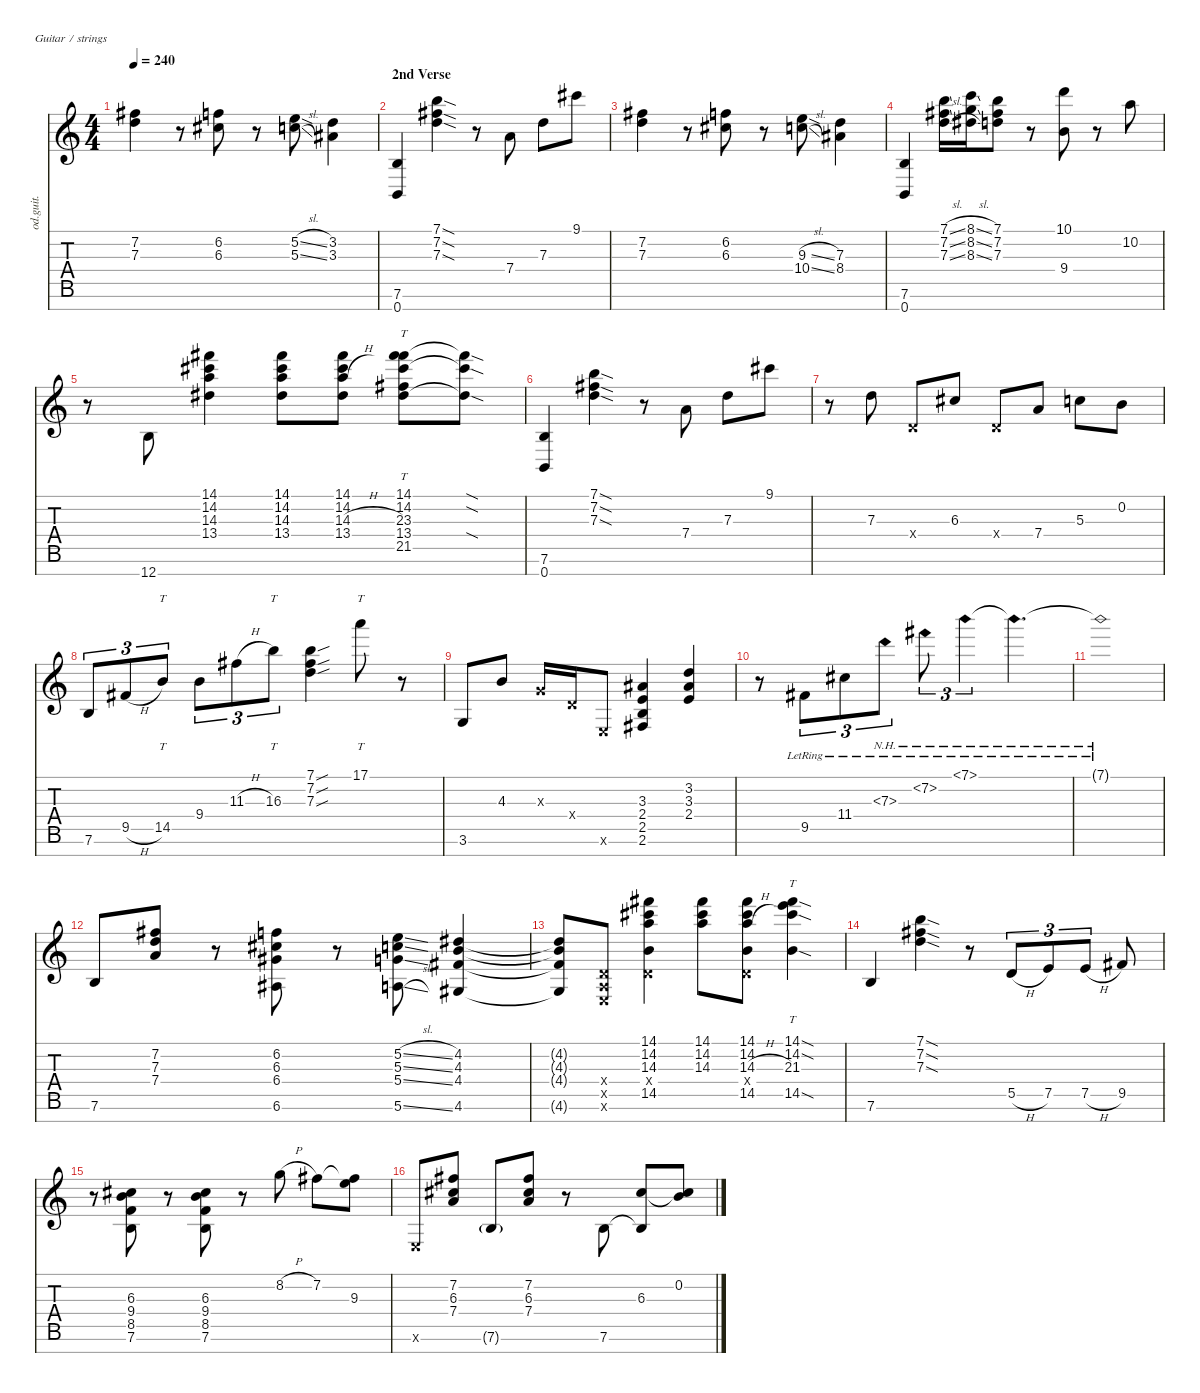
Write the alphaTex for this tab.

\defaultSystemsLayout 4
\hideDynamics
\bracketExtendMode nobrackets
\track ("Lead Guitar" "od.guit.") {instrument overdrivenguitar}
\staff {score tabs}
\tuning (E4 B3 G3 D3 A2 E2 B1)
\ts (4 4)
\tempo 240
\clef g2
\ks c
(7.2{acc #} 7.3).4{dy mf beam Down} r.8{beam Down} (6.2 6.3{acc #}).8{beam Down} r.8{beam Down} (5.2{sl} 5.3{sl}).8{beam Down} (3.2 3.3{acc #}).4{beam Down} |
\section ("" "2nd Verse")
(7.6 0.7).4{beam Up} (7.1{sod} 7.2{sod acc #} 7.3{sod}).4{beam Down} r.8{beam Down} 7.4.8{beam Up} 7.3.8{beam Down} 9.1{acc #}.8{beam Down} |
(7.2{acc #} 7.3).4{beam Down} r.8{beam Down} (6.2 6.3{acc #}).8{beam Down} r.8{beam Down} (9.3{sl} 10.4{sl}).8{beam Down} (7.3 8.4{acc #}).4{beam Down} |
(7.6 0.7).4{beam Up} (7.1{sl} 7.2{sl acc #} 7.3{sl}).16{beam Down} (8.1{sl} 8.2{sl} 8.3{sl acc #}).16{beam Down} (7.1 7.2{acc #} 7.3).8{beam Down} r.8{beam Down} (10.1 9.4).8{beam Down} r.8{beam Down} 10.2.8{beam Down} |
r.8{beam Down} 12.7.8{beam Up} (14.1{acc #} 14.2{acc #} 14.3 13.4{acc #}).4{beam Down} (14.1{acc #} 14.2{acc #} 14.3 13.4{acc #}).8{beam Down} (14.1{acc #} 14.2{acc #} 14.3{h} 13.4{acc #}).8{beam Down} (14.1{acc #} 14.2{acc #} 23.3{acc #} 13.4{acc #} 21.5{acc #}).8{tt beam Down} (14.1{sod t acc #} 14.2{sod t acc #} 13.4{sod t acc #}).8{beam Down} |
(7.6 0.7).4{beam Up} (7.1{sod} 7.2{sod acc #} 7.3{sod}).4{beam Down} r.8{beam Down} 7.4.8{beam Up} 7.3.8{beam Down} 9.1{acc #}.8{beam Down} |
r.8{beam Down} 7.3.8{beam Down} 0.4{x}.8{beam Up} 6.3{acc #}.8{beam Up} 0.4{x}.8{beam Up} 7.4.8{beam Up} 5.3.8{beam Down} 0.2.8{beam Down} |
7.6.8{tu (3 2) beam Up} 9.5{h acc #}.8{tu (3 2) beam Up} 14.5.8{tt tu (3 2) beam Up} 9.4.8{tu (3 2) beam Down} 11.3{h acc #}.8{tu (3 2) beam Down} 16.3.8{tt tu (3 2) beam Down} (7.1{sou} 7.2{sou acc #} 7.3{sou}).4{beam Down} 17.1.8{tt beam Down} r.8{beam Down} |
3.6.8{beam Up} 4.3.8{beam Up} 0.3{x}.16{beam Up} 0.4{x}.16{beam Up} 0.6{x}.8{beam Up} (3.3{acc #} 2.4 2.5 2.6{acc #}).4{beam Up} (3.2 3.3{acc #} 2.4).4{beam Up} |
r.8{beam Down} 9.5{lr acc #}.8{tu (3 2) beam Down} 11.4{lr acc #}.8{tu (3 2) beam Down} 7.3{nh lr}.8{tu (3 2) beam Down} 7.2{nh lr acc #}.8{tu (3 2) beam Down} 7.1{nh lr}.4{tu (3 2) beam Down} 7.1{nh lr t}.4{d beam Down} |
7.1{nh lr t}.1{beam Down} |
7.6.8{beam Up} (7.2{acc #} 7.3 7.4).8{beam Up} r.8{beam Down} (6.2 6.3{acc #} 6.4{acc #} 6.6{acc #}).8{beam Up} r.8{beam Down} (5.2{sl} 5.3{sl} 5.4{sl} 5.6{sl}).8{beam Up} (4.2{acc #} 4.3 4.4{acc #} 4.6{acc #}).4{beam Up} |
(4.2{t acc #} 4.3{t} 4.4{t acc #} 4.6{t acc #}).8{beam Up} (0.4{x} 0.5{x} 0.6{x}).8{beam Up} (14.1{acc #} 14.2{acc #} 14.3 0.4{x} 14.5).4{beam Down} (14.1{acc #} 14.2{acc #} 14.3).8{beam Down} (14.1{acc #} 14.2{acc #} 14.3{h} 0.4{x} 14.5).8{beam Down} (14.1{sod acc #} 14.2{sod acc #} 21.3 14.5{sod}).4{tt beam Down} |
7.6.4{beam Up} (7.1{sod} 7.2{sod acc #} 7.3{sod}).4{beam Down} r.8{beam Down} 5.5{h}.8{tu (3 2) beam Up} 7.5.8{tu (3 2) beam Up} 7.5{h}.8{tu (3 2) beam Up} 9.5{acc #}.8{beam Up} |
r.8{beam Down} (6.3{acc #} 9.4 8.5 7.6).8{beam Up} r.8{beam Down} (6.3{acc #} 9.4 8.5 7.6).8{beam Up} r.8{beam Down} 8.2{h}.8{beam Down} 7.2{acc #}.8{beam Down} (7.2{t acc #} 9.3).8{beam Down} |
0.6{x}.8{beam Up} (7.2{acc #} 6.3{acc #} 7.4).8{beam Up} 7.6{g}.8{dy f beam Up} (7.2{acc #} 6.3{acc #} 7.4).8{dy mf beam Up} r.8{beam Down} 7.6.8{beam Up} (6.3{acc #} 7.6{t}).8{beam Up} (0.2 6.3{t acc #}).8{beam Up}
